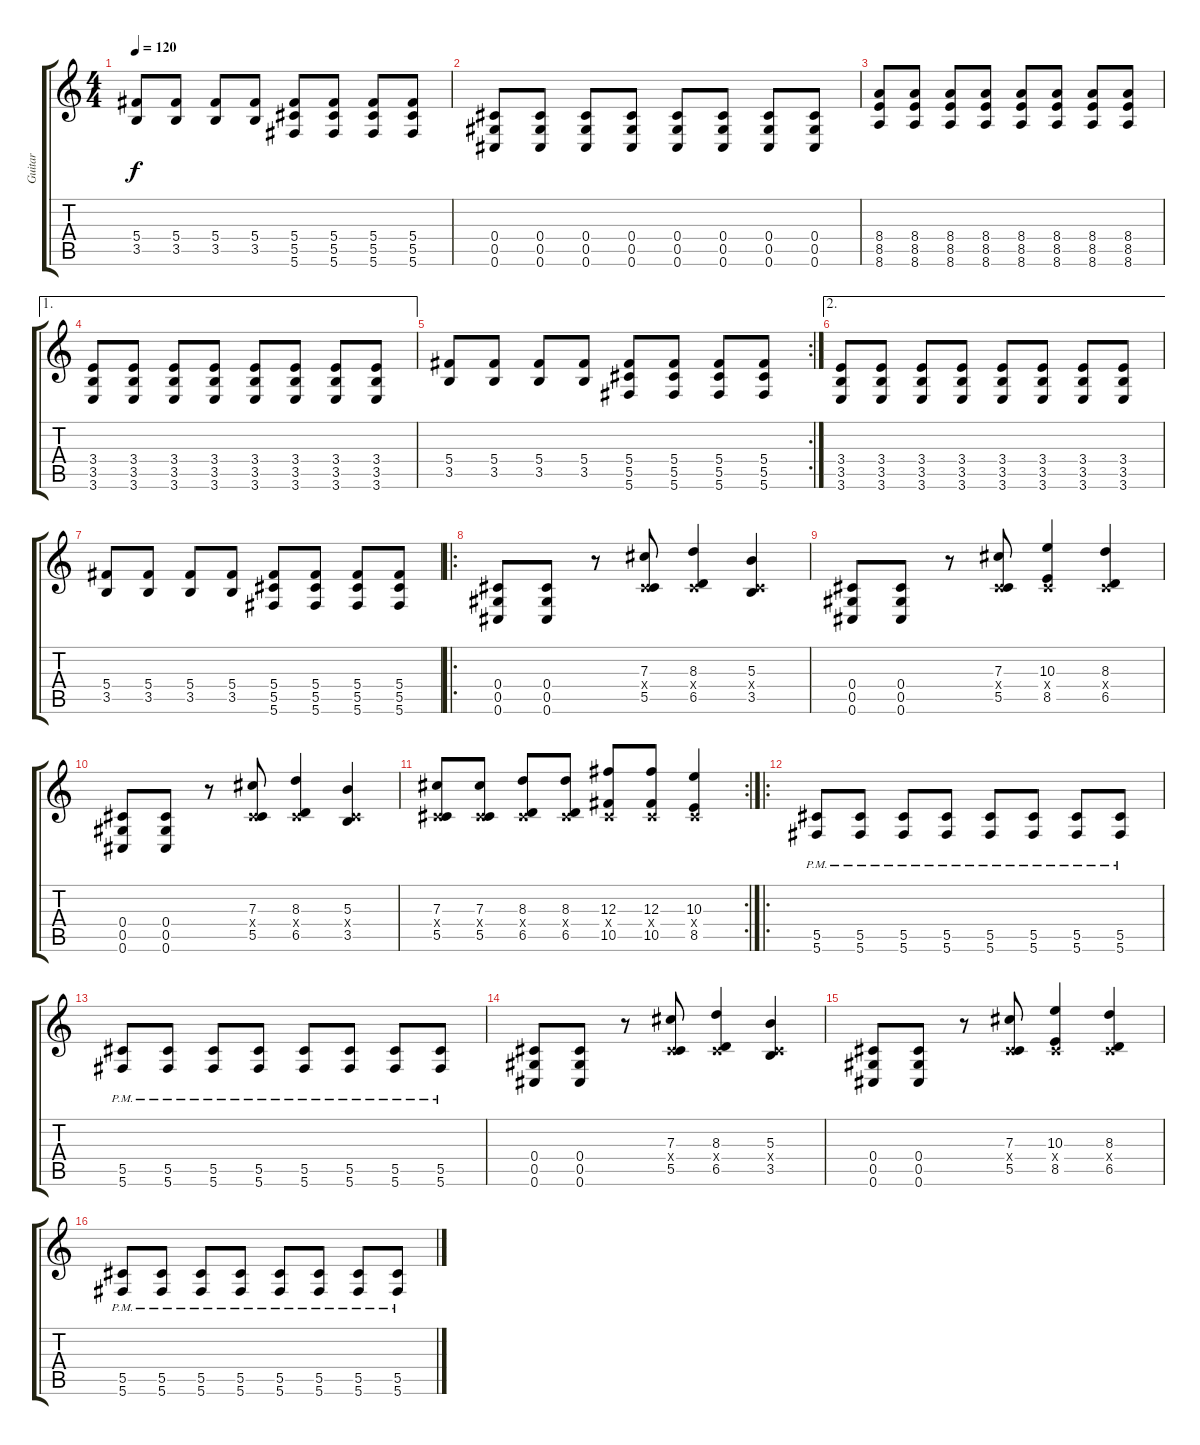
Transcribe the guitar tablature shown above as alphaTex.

\track ("Guitar " "Guitar ") {instrument distortionguitar}
\staff {score tabs}
\tuning (Eb4 Bb3 Gb3 Db3 Ab2 Db2) {hide}
\ts (4 4)
\tempo 120
\clef g2
\ks c
(5.4 3.5).8{dy f} (5.4 3.5).8 (5.4 3.5).8 (5.4 3.5).8 (5.4 5.5 5.6).8 (5.4 5.5 5.6).8 (5.4 5.5 5.6).8 (5.4 5.5 5.6).8 |
(0.4 0.5 0.6).8 (0.4 0.5 0.6).8 (0.4 0.5 0.6).8 (0.4 0.5 0.6).8 (0.4 0.5 0.6).8 (0.4 0.5 0.6).8 (0.4 0.5 0.6).8 (0.4 0.5 0.6).8 |
(8.4 8.5 8.6).8 (8.4 8.5 8.6).8 (8.4 8.5 8.6).8 (8.4 8.5 8.6).8 (8.4 8.5 8.6).8 (8.4 8.5 8.6).8 (8.4 8.5 8.6).8 (8.4 8.5 8.6).8 |
\ae 1
(3.4 3.5 3.6).8 (3.4 3.5 3.6).8 (3.4 3.5 3.6).8 (3.4 3.5 3.6).8 (3.4 3.5 3.6).8 (3.4 3.5 3.6).8 (3.4 3.5 3.6).8 (3.4 3.5 3.6).8 |
\rc 2
(5.4 3.5).8 (5.4 3.5).8 (5.4 3.5).8 (5.4 3.5).8 (5.4 5.5 5.6).8 (5.4 5.5 5.6).8 (5.4 5.5 5.6).8 (5.4 5.5 5.6).8 |
\ae 2
(3.4 3.5 3.6).8 (3.4 3.5 3.6).8 (3.4 3.5 3.6).8 (3.4 3.5 3.6).8 (3.4 3.5 3.6).8 (3.4 3.5 3.6).8 (3.4 3.5 3.6).8 (3.4 3.5 3.6).8 |
(5.4 3.5).8 (5.4 3.5).8 (5.4 3.5).8 (5.4 3.5).8 (5.4 5.5 5.6).8 (5.4 5.5 5.6).8 (5.4 5.5 5.6).8 (5.4 5.5 5.6).8 |
\ro
(0.4 0.5 0.6).8 (0.4 0.5 0.6).8 r.8 (7.3 0.4{x} 5.5).8 (8.3 0.4{x} 6.5).4 (5.3 0.4{x} 3.5).4 |
(0.4 0.5 0.6).8 (0.4 0.5 0.6).8 r.8 (7.3 0.4{x} 5.5).8 (10.3 0.4{x} 8.5).4 (8.3 0.4{x} 6.5).4 |
(0.4 0.5 0.6).8 (0.4 0.5 0.6).8 r.8 (7.3 0.4{x} 5.5).8 (8.3 0.4{x} 6.5).4 (5.3 0.4{x} 3.5).4 |
\rc 2
(7.3 0.4{x} 5.5).8 (7.3 0.4{x} 5.5).8 (8.3 0.4{x} 6.5).8 (8.3 0.4{x} 6.5).8 (12.3 0.4{x} 10.5).8 (12.3 0.4{x} 10.5).8 (10.3 0.4{x} 8.5).4 |
\ro
(5.5{pm} 5.6{pm}).8 (5.5{pm} 5.6{pm}).8 (5.5{pm} 5.6{pm}).8 (5.5{pm} 5.6{pm}).8 (5.5{pm} 5.6{pm}).8 (5.5{pm} 5.6{pm}).8 (5.5{pm} 5.6{pm}).8 (5.5{pm} 5.6{pm}).8 |
(5.5{pm} 5.6{pm}).8 (5.5{pm} 5.6{pm}).8 (5.5{pm} 5.6{pm}).8 (5.5{pm} 5.6{pm}).8 (5.5{pm} 5.6{pm}).8 (5.5{pm} 5.6{pm}).8 (5.5{pm} 5.6{pm}).8 (5.5{pm} 5.6{pm}).8 |
(0.4 0.5 0.6).8 (0.4 0.5 0.6).8 r.8 (7.3 0.4{x} 5.5).8 (8.3 0.4{x} 6.5).4 (5.3 0.4{x} 3.5).4 |
(0.4 0.5 0.6).8 (0.4 0.5 0.6).8 r.8 (7.3 0.4{x} 5.5).8 (10.3 0.4{x} 8.5).4 (8.3 0.4{x} 6.5).4 |
(5.5{pm} 5.6{pm}).8 (5.5{pm} 5.6{pm}).8 (5.5{pm} 5.6{pm}).8 (5.5{pm} 5.6{pm}).8 (5.5{pm} 5.6{pm}).8 (5.5{pm} 5.6{pm}).8 (5.5{pm} 5.6{pm}).8 (5.5{pm} 5.6{pm}).8
